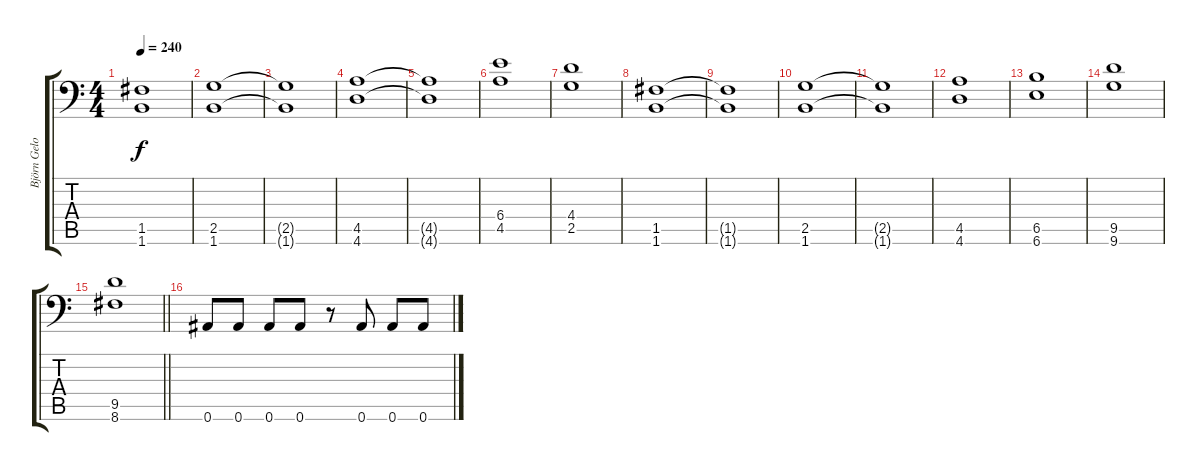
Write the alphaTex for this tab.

\track ("Björn Gelotte" "Björn Gelo") {instrument distortionguitar}
\staff {score tabs}
\tuning (C4 G3 Eb3 Bb2 F2 Bb1) {hide}
\ts (4 4)
\tempo 240
\clef f4
\ks c
(1.5{t} 1.6{t}).1{dy f} |
(2.5 1.6).1 |
(2.5{t} 1.6{t}).1 |
(4.5 4.6).1 |
(4.5{t} 4.6{t}).1 |
(6.4 4.5).1 |
(4.4 2.5).1 |
(1.5 1.6).1 |
(1.5{t} 1.6{t}).1 |
(2.5 1.6).1 |
(2.5{t} 1.6{t}).1 |
(4.5 4.6).1 |
(6.5 6.6).1 |
(9.5 9.6).1 |
\barLineRight lightlight
(9.5 8.6).1 |
\section ("" "")
0.6.8 0.6.8 0.6.8 0.6.8 r.8 0.6.8 0.6.8 0.6.8
